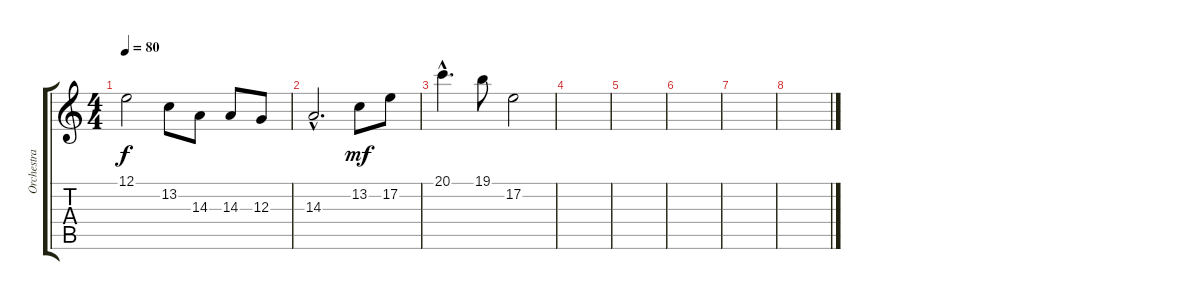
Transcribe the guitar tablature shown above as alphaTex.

\track ("Orchestra" "Orchestra") {instrument oboe}
\staff {score tabs}
\tuning (E4 B3 G3 D3 A2 E2) {hide}
\ts (4 4)
\tempo 80
\clef g2
\ks c
12.1.2{dy f} 13.2.8 14.3.8 14.3.8 12.3.8 |
14.3{hac}.2{d} 13.2.8{dy mf} 17.2.8 |
20.1{hac}.4{d} 19.1.8 17.2.2{volume 3} |
\section ("" "")
|
|
|
|
\section ("" "")
